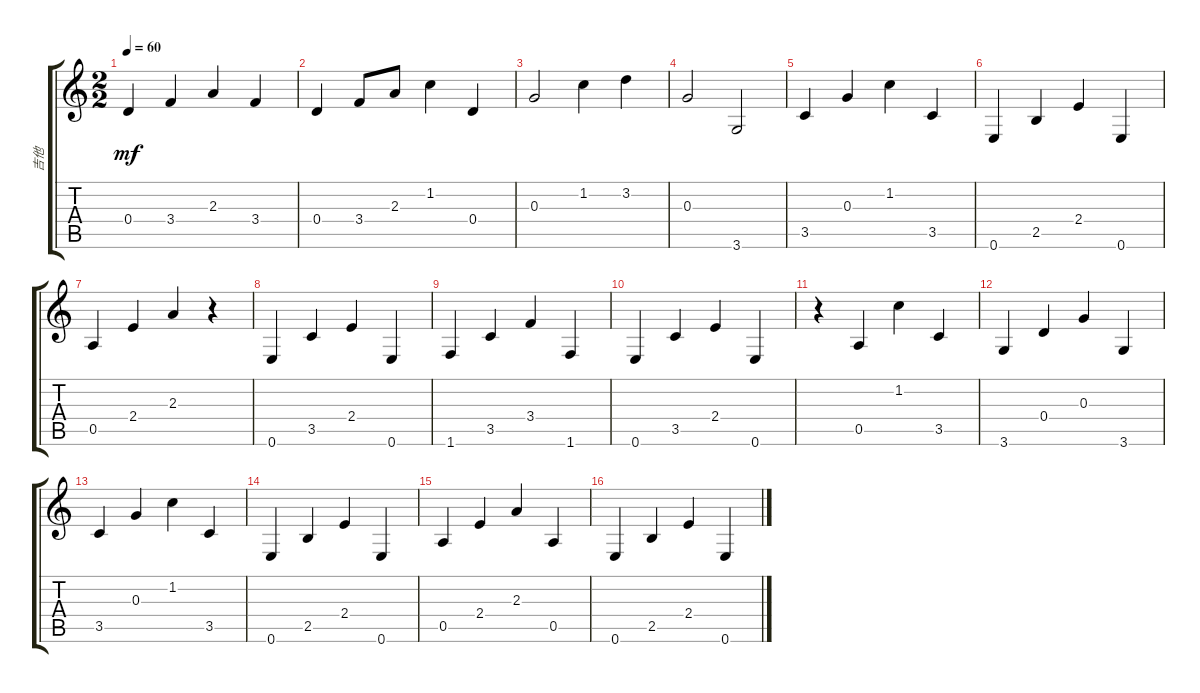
\track ("吉他" "吉他") {instrument acousticguitarnylon}
\staff {score tabs}
\tuning (E4 B3 G3 D3 A2 E2) {hide}
\ts (2 2)
\tempo 60
\clef g2
\ks c
0.4.4{dy mf} 3.4.4 2.3.4 3.4.4 |
0.4.4 3.4.8 2.3.8 1.2.4 0.4.4 |
0.3.2 1.2.4 3.2.4 |
0.3.2 3.6.2 |
3.5.4 0.3.4 1.2.4 3.5.4 |
0.6.4 2.5.4 2.4.4 0.6.4 |
0.5.4 2.4.4 2.3.4 r.4 |
0.6.4 3.5.4 2.4.4 0.6.4 |
1.6.4 3.5.4 3.4.4 1.6.4 |
0.6.4 3.5.4 2.4.4 0.6.4 |
r.4 0.5.4 1.2.4 3.5.4 |
3.6.4 0.4.4 0.3.4 3.6.4 |
3.5.4 0.3.4 1.2.4 3.5.4 |
0.6.4 2.5.4 2.4.4 0.6.4 |
0.5.4 2.4.4 2.3.4 0.5.4 |
0.6.4 2.5.4 2.4.4 0.6.4
